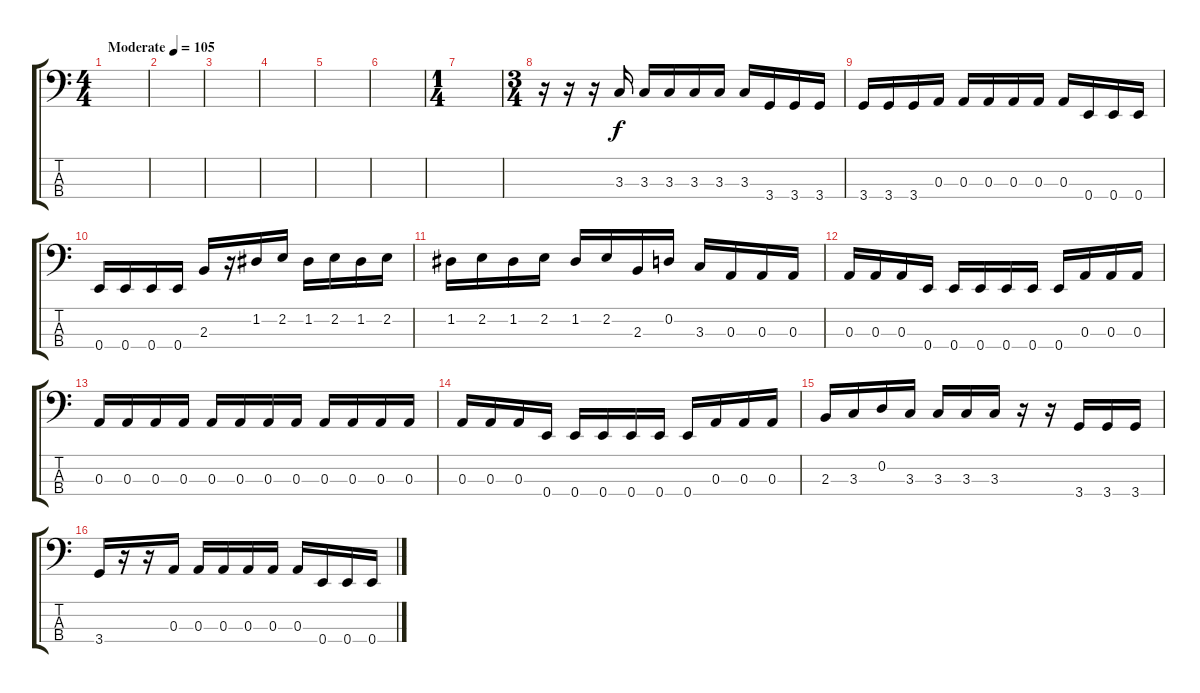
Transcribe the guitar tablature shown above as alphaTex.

\track "" {instrument electricbassfinger}
\staff {score tabs}
\tuning (G2 D2 A1 E1) {hide}
\ts (4 4)
\tempo (105 "Moderate")
\clef f4
\ks c
|
|
|
|
|
|
\ts (1 4)
|
\ts (3 4)
r.16 r.16 r.16 3.3.16 3.3.16 3.3.16 3.3.16 3.3.16 3.3.16 3.4.16 3.4.16 3.4.16 |
3.4.16 3.4.16 3.4.16 0.3.16 0.3.16 0.3.16 0.3.16 0.3.16 0.3.16 0.4.16 0.4.16 0.4.16 |
0.4.16 0.4.16 0.4.16 0.4.16 2.3.16 r.16 1.2.16 2.2.16 1.2.16 2.2.16 1.2.16 2.2.16 |
1.2.16 2.2.16 1.2.16 2.2.16 1.2.16 2.2.16 2.3.16 0.2.16 3.3.16 0.3.16 0.3.16 0.3.16 |
0.3.16 0.3.16 0.3.16 0.4.16 0.4.16 0.4.16 0.4.16 0.4.16 0.4.16 0.3.16 0.3.16 0.3.16 |
0.3.16 0.3.16 0.3.16 0.3.16 0.3.16 0.3.16 0.3.16 0.3.16 0.3.16 0.3.16 0.3.16 0.3.16 |
0.3.16 0.3.16 0.3.16 0.4.16 0.4.16 0.4.16 0.4.16 0.4.16 0.4.16 0.3.16 0.3.16 0.3.16 |
2.3.16 3.3.16 0.2.16 3.3.16 3.3.16 3.3.16 3.3.16 r.16 r.16 3.4.16 3.4.16 3.4.16 |
3.4.16 r.16 r.16 0.3.16 0.3.16 0.3.16 0.3.16 0.3.16 0.3.16 0.4.16 0.4.16 0.4.16
